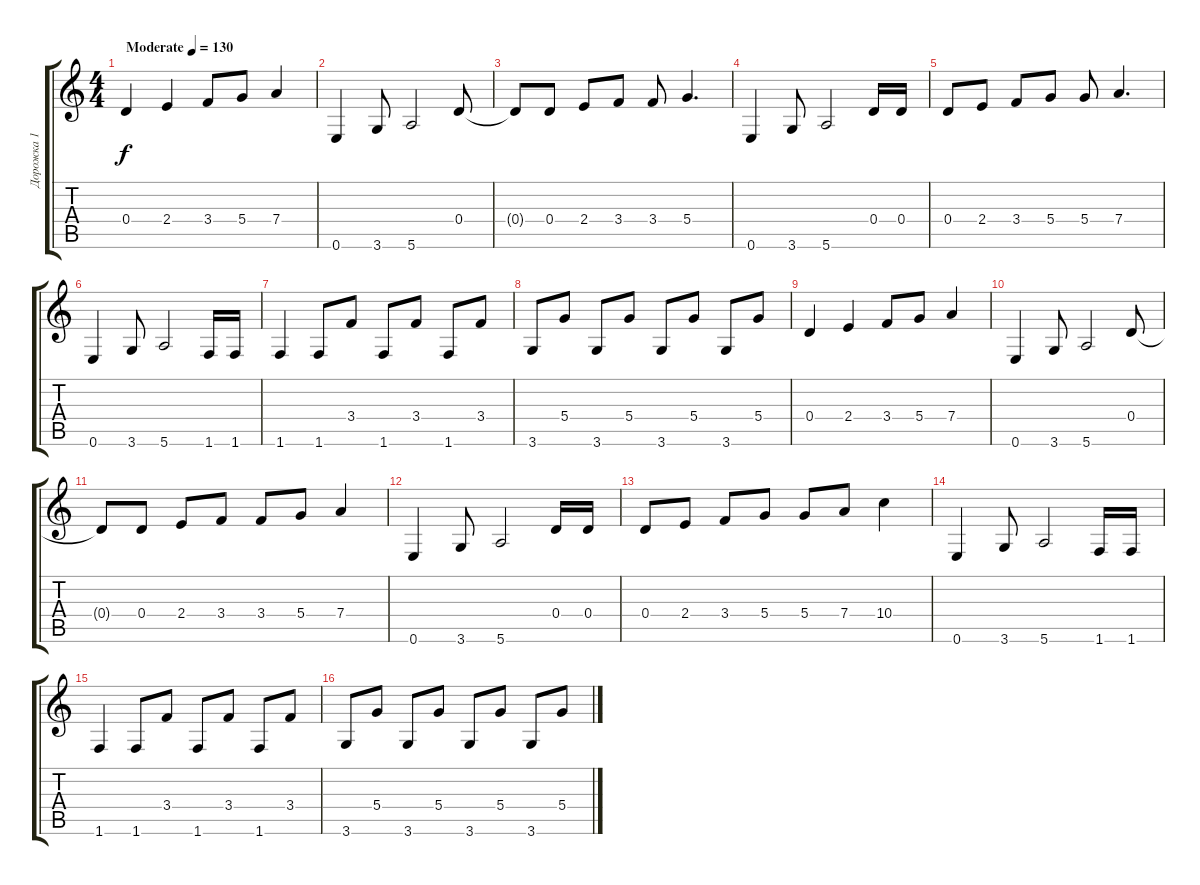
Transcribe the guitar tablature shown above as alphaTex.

\track ("Дорожка 1" "Дорожка 1") {instrument electricbassfinger}
\staff {score tabs}
\tuning (E4 B3 G3 D3 A2 E2) {hide}
\ts (4 4)
\tempo (130 "Moderate")
\clef g2
\ks c
0.4.4{dy f instrument electricbassfinger} 2.4.4 3.4.8 5.4.8 7.4.4 |
0.6.4 3.6.8 5.6.2 0.4.8 |
0.4{t}.8 0.4.8 2.4.8 3.4.8 3.4.8 5.4.4{d} |
0.6.4 3.6.8 5.6.2 0.4.16 0.4.16 |
0.4.8 2.4.8 3.4.8 5.4.8 5.4.8 7.4.4{d} |
0.6.4 3.6.8 5.6.2 1.6.16 1.6.16 |
1.6.4 1.6.8 3.4.8 1.6.8 3.4.8 1.6.8 3.4.8 |
3.6.8 5.4.8 3.6.8 5.4.8 3.6.8 5.4.8 3.6.8 5.4.8 |
0.4.4 2.4.4 3.4.8 5.4.8 7.4.4 |
0.6.4 3.6.8 5.6.2 0.4.8 |
0.4{t}.8 0.4.8 2.4.8 3.4.8 3.4.8 5.4.8 7.4.4 |
0.6.4 3.6.8 5.6.2 0.4.16 0.4.16 |
0.4.8 2.4.8 3.4.8 5.4.8 5.4.8 7.4.8 10.4.4 |
0.6.4 3.6.8 5.6.2 1.6.16 1.6.16 |
1.6.4 1.6.8 3.4.8 1.6.8 3.4.8 1.6.8 3.4.8 |
3.6.8 5.4.8 3.6.8 5.4.8 3.6.8 5.4.8 3.6.8 5.4.8
